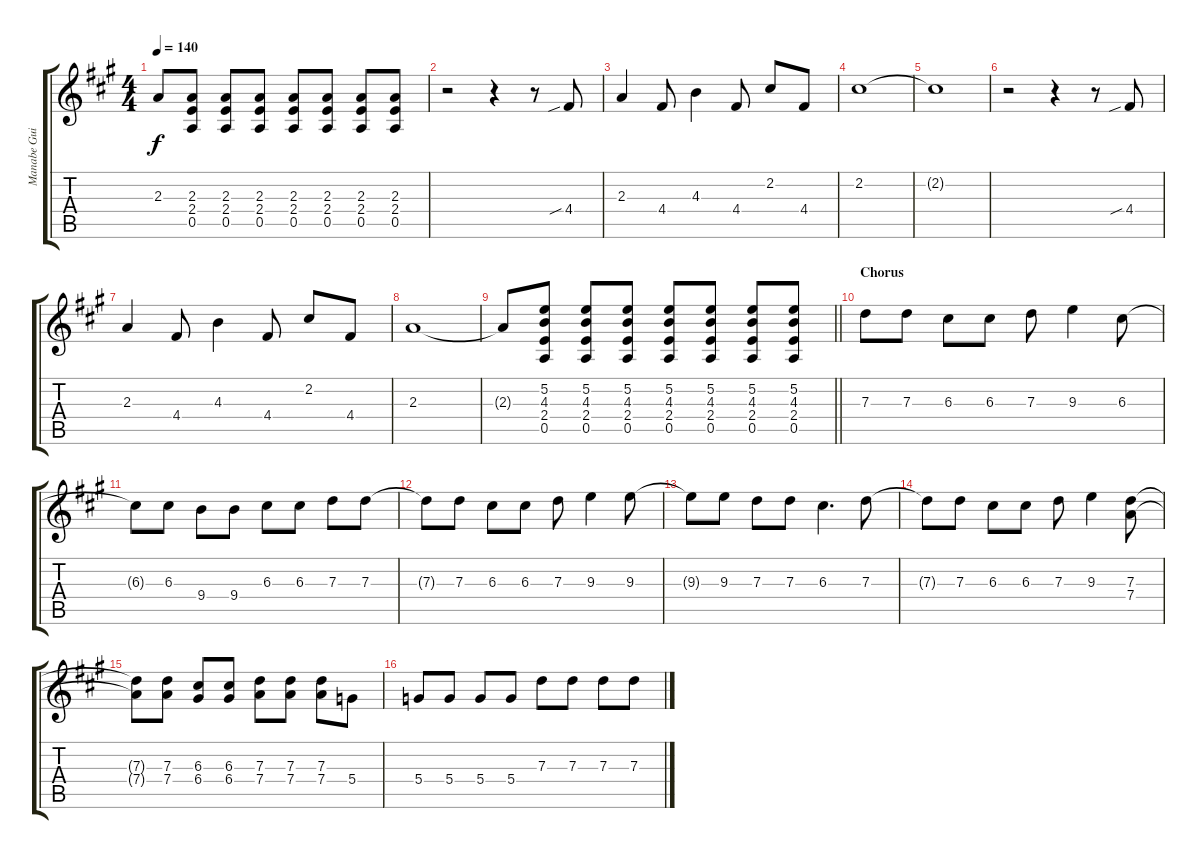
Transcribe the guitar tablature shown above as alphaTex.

\track ("Manabe Guitar" "Manabe Gui") {instrument overdrivenguitar}
\staff {score tabs}
\tuning (E4 B3 G3 D3 A2 E2) {hide}
\ts (4 4)
\tempo 140
\clef g2
\ks a
2.3{t}.8{dy f} (2.3 2.4 0.5).8 (2.3 2.4 0.5).8 (2.3 2.4 0.5).8 (2.3 2.4 0.5).8 (2.3 2.4 0.5).8 (2.3 2.4 0.5).8 (2.3 2.4 0.5).8 |
r.2 r.4 r.8 4.4{sib}.8 |
2.3.4 4.4.8 4.3.4 4.4.8 2.2.8 4.4.8 |
2.2.1 |
2.2{t}.1 |
r.2 r.4 r.8 4.4{sib}.8 |
2.3.4 4.4.8 4.3.4 4.4.8 2.2.8 4.4.8 |
2.3.1 |
\barLineRight lightlight
2.3{t}.8 (5.2 4.3 2.4 0.5).8 (5.2 4.3 2.4 0.5).8 (5.2 4.3 2.4 0.5).8 (5.2 4.3 2.4 0.5).8 (5.2 4.3 2.4 0.5).8 (5.2 4.3 2.4 0.5).8 (5.2 4.3 2.4 0.5).8 |
\section ("" "Chorus")
7.3.8 7.3.8 6.3.8 6.3.8 7.3.8 9.3.4 6.3.8 |
6.3{t}.8 6.3.8 9.4.8 9.4.8 6.3.8 6.3.8 7.3.8 7.3.8 |
7.3{t}.8 7.3.8 6.3.8 6.3.8 7.3.8 9.3.4 9.3.8 |
9.3{t}.8 9.3.8 7.3.8 7.3.8 6.3.4{d} 7.3.8 |
7.3{t}.8 7.3.8 6.3.8 6.3.8 7.3.8 9.3.4 (7.3 7.4).8 |
(7.3{t} 7.4{t}).8 (7.3 7.4).8 (6.3 6.4).8 (6.3 6.4).8 (7.3 7.4).8 (7.3 7.4).8 (7.3 7.4).8 5.4.8 |
5.4.8 5.4.8 5.4.8 5.4.8 7.3.8 7.3.8 7.3.8 7.3.8
